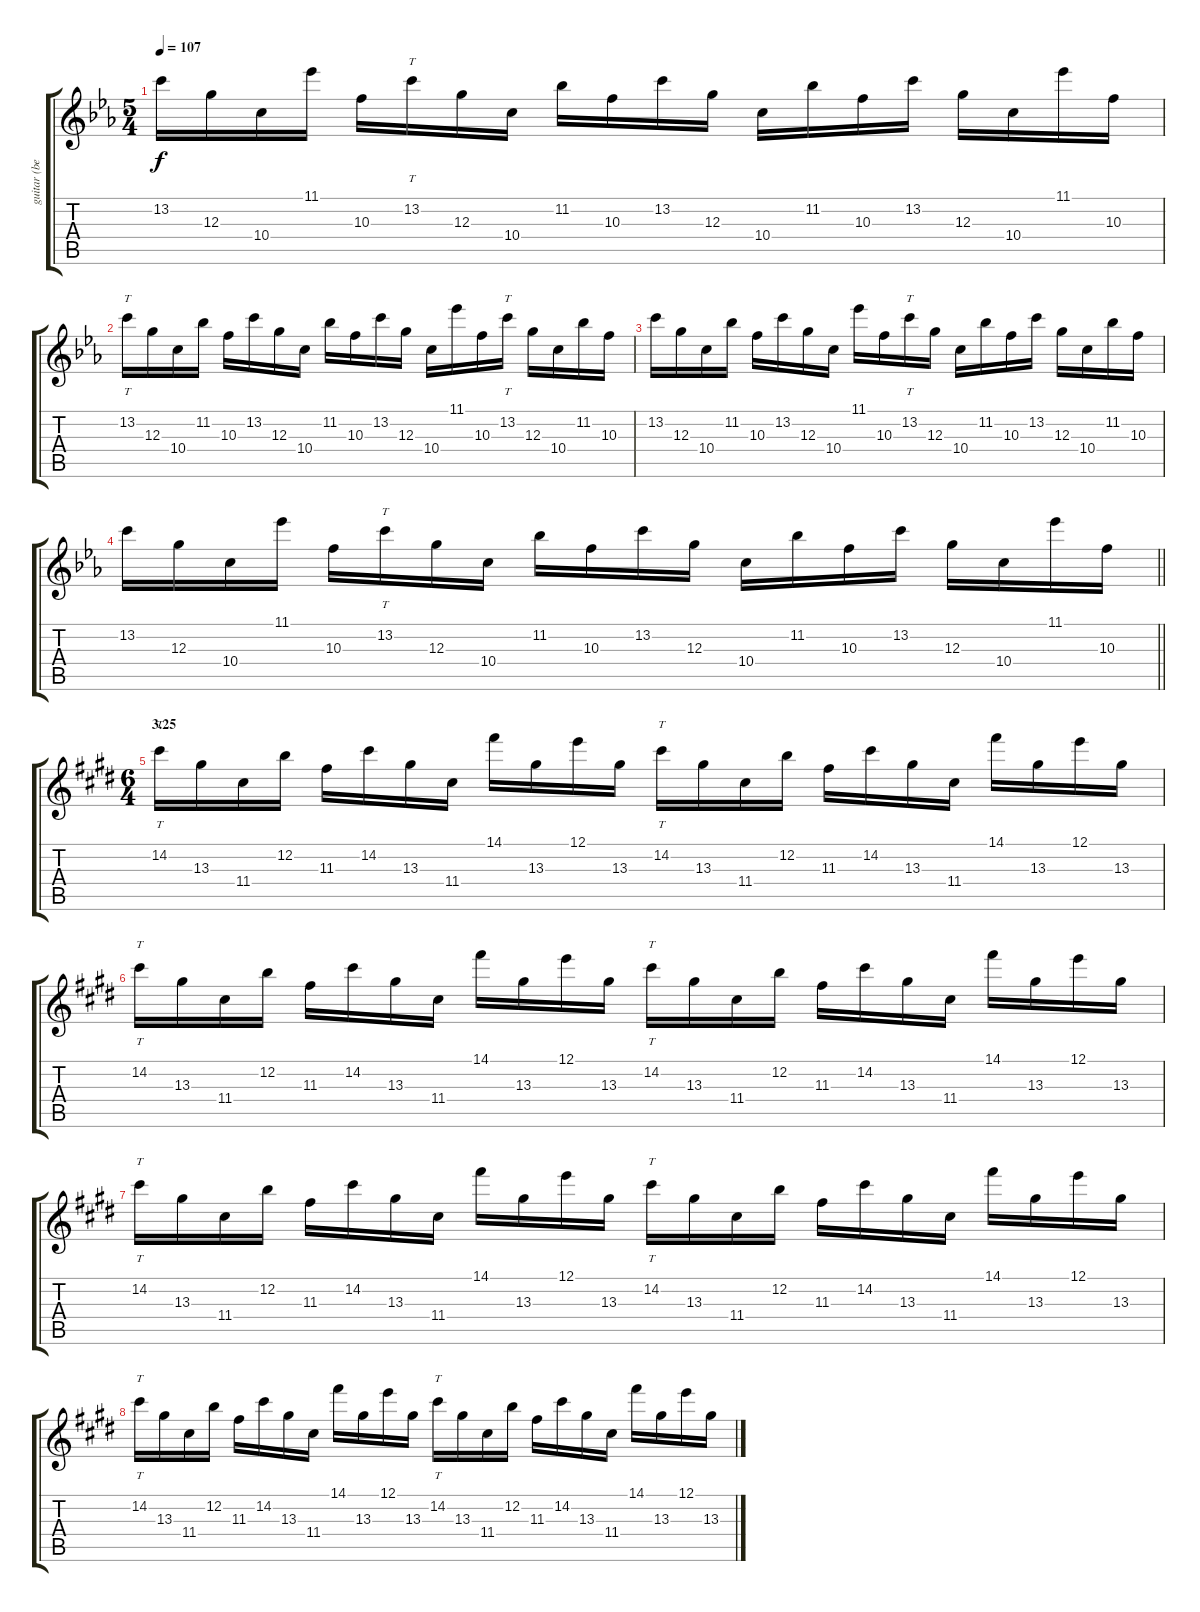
\track ("guitar (belew)" "guitar (be") {instrument electricguitarjazz}
\staff {score tabs}
\tuning (E4 B3 G3 D3 A2 E2) {hide}
\ts (5 4)
\tempo 107
\clef g2
\ks eb
13.2.16{dy f} 12.3.16 10.4.16 11.1.16 10.3.16 13.2.16{tt} 12.3.16 10.4.16 11.2.16 10.3.16 13.2.16 12.3.16 10.4.16 11.2.16 10.3.16 13.2.16 12.3.16 10.4.16 11.1.16 10.3.16 |
13.2.16{tt} 12.3.16 10.4.16 11.2.16 10.3.16 13.2.16 12.3.16 10.4.16 11.2.16 10.3.16 13.2.16 12.3.16 10.4.16 11.1.16 10.3.16 13.2.16{tt} 12.3.16 10.4.16 11.2.16 10.3.16 |
13.2.16 12.3.16 10.4.16 11.2.16 10.3.16 13.2.16 12.3.16 10.4.16 11.1.16 10.3.16 13.2.16{tt} 12.3.16 10.4.16 11.2.16 10.3.16 13.2.16 12.3.16 10.4.16 11.2.16 10.3.16 |
\barLineRight lightlight
13.2.16 12.3.16 10.4.16 11.1.16 10.3.16 13.2.16{tt} 12.3.16 10.4.16 11.2.16 10.3.16 13.2.16 12.3.16 10.4.16 11.2.16 10.3.16 13.2.16 12.3.16 10.4.16 11.1.16 10.3.16 |
\ts (6 4)
\section ("" "3.25")
\ks e
14.2.16{tt} 13.3.16 11.4.16 12.2.16 11.3.16 14.2.16 13.3.16 11.4.16 14.1.16 13.3.16 12.1.16 13.3.16 14.2.16{tt} 13.3.16 11.4.16 12.2.16 11.3.16 14.2.16 13.3.16 11.4.16 14.1.16 13.3.16 12.1.16 13.3.16 |
14.2.16{tt} 13.3.16 11.4.16 12.2.16 11.3.16 14.2.16 13.3.16 11.4.16 14.1.16 13.3.16 12.1.16 13.3.16 14.2.16{tt} 13.3.16 11.4.16 12.2.16 11.3.16 14.2.16 13.3.16 11.4.16 14.1.16 13.3.16 12.1.16 13.3.16 |
14.2.16{tt} 13.3.16 11.4.16 12.2.16 11.3.16 14.2.16 13.3.16 11.4.16 14.1.16 13.3.16 12.1.16 13.3.16 14.2.16{tt} 13.3.16 11.4.16 12.2.16 11.3.16 14.2.16 13.3.16 11.4.16 14.1.16 13.3.16 12.1.16 13.3.16 |
14.2.16{tt} 13.3.16 11.4.16 12.2.16 11.3.16 14.2.16 13.3.16 11.4.16 14.1.16 13.3.16 12.1.16 13.3.16 14.2.16{tt} 13.3.16 11.4.16 12.2.16 11.3.16 14.2.16 13.3.16 11.4.16 14.1.16 13.3.16 12.1.16 13.3.16
